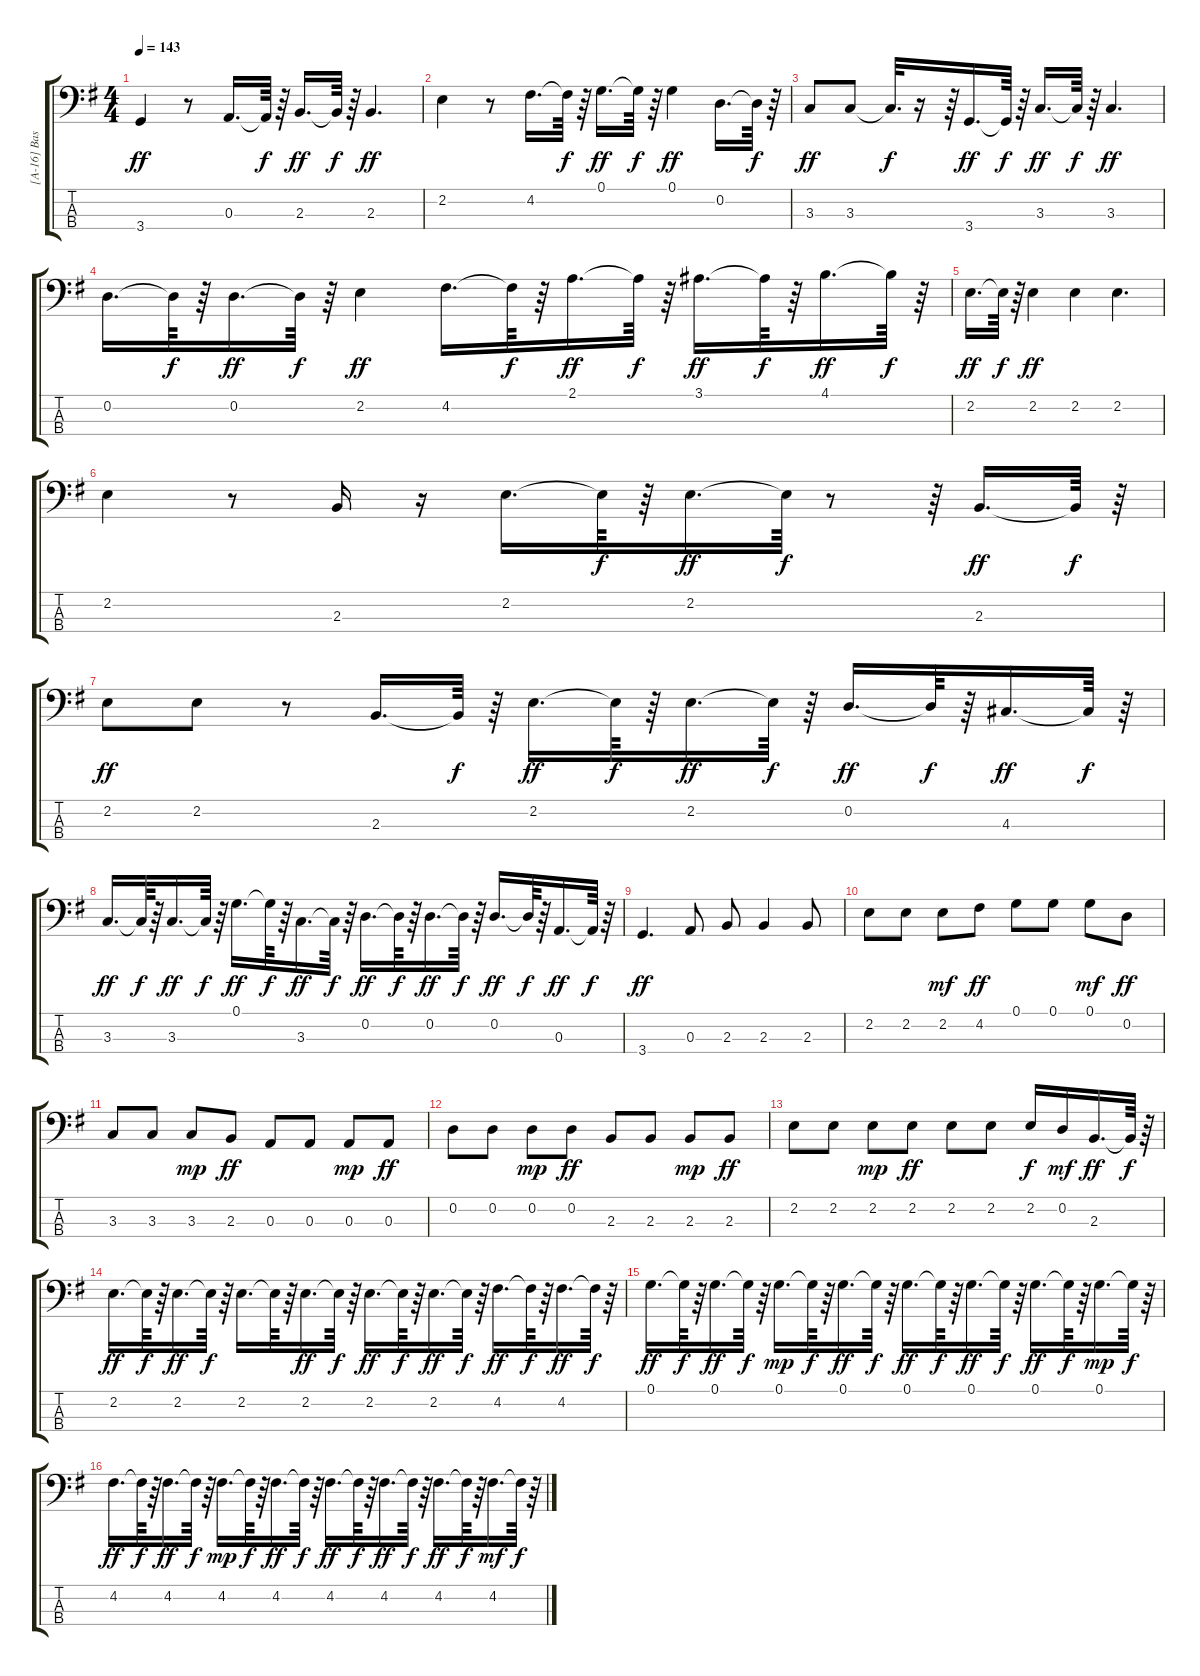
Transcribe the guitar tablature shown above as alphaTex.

\track ("[A-16] Bass" "[A-16] Bas") {instrument fretlessbass}
\staff {score tabs}
\tuning (G2 D2 A1 E1) {hide}
\ts (4 4)
\tempo 143
\clef f4
\ks g
3.4.4{dy ff} r.8 0.3.16{d} 0.3{t}.64{dy f} r.64 2.3.16{d dy ff} 2.3{t}.64{dy f} r.64 2.3.4{d dy ff} |
2.2.4 r.8 4.2.16{d} 4.2{t}.64{dy f} r.64 0.1.16{d dy ff} 0.1{t}.64{dy f} r.64 0.1.4{dy ff} 0.2.16{d} 0.2{t}.64{dy f} r.64 |
3.3.8{dy ff} 3.3.8 3.3{t}.32{d dy f} r.16 r.64 3.4.16{d dy ff} 3.4{t}.64{dy f} r.64 3.3.16{d dy ff} 3.3{t}.64{dy f} r.64 3.3.4{d dy ff} |
0.2.16{d} 0.2{t}.64{dy f} r.64 0.2.16{d dy ff} 0.2{t}.64{dy f} r.64 2.2.4{dy ff} 4.2.16{d} 4.2{t}.64{dy f} r.64 2.1.16{d dy ff} 2.1{t}.64{dy f} r.64 3.1.16{d dy ff} 3.1{t}.64{dy f} r.64 4.1.16{d dy ff} 4.1{t}.64{dy f} r.64 |
2.2.16{d dy ff} 2.2{t}.64{dy f} r.64 2.2.4{dy ff} 2.2.4 2.2.4{d} |
2.2.4 r.8 2.3.16 r.16 2.2.16{d} 2.2{t}.64{dy f} r.64 2.2.16{d dy ff} 2.2{t}.64{dy f} r.8 r.64 2.3.16{d dy ff} 2.3{t}.64{dy f} r.64 |
2.2.8{dy ff} 2.2.8 r.8 2.3.16{d} 2.3{t}.64{dy f} r.64 2.2.16{d dy ff} 2.2{t}.64{dy f} r.64 2.2.16{d dy ff} 2.2{t}.64{dy f} r.64 0.2.16{d dy ff} 0.2{t}.64{dy f} r.64 4.3.16{d dy ff} 4.3{t}.64{dy f} r.64 |
3.3.16{d dy ff} 3.3{t}.64{dy f} r.64 3.3.16{d dy ff} 3.3{t}.64{dy f} r.64 0.1.16{d dy ff} 0.1{t}.64{dy f} r.64 3.3.16{d dy ff} 3.3{t}.64{dy f} r.64 0.2.16{d dy ff} 0.2{t}.64{dy f} r.64 0.2.16{d dy ff} 0.2{t}.64{dy f} r.64 0.2.16{d dy ff} 0.2{t}.64{dy f} r.64 0.3.16{d dy ff} 0.3{t}.64{dy f} r.64 |
3.4.4{d dy ff} 0.3.8 2.3.8 2.3.4 2.3.8 |
2.2.8 2.2.8 2.2.8{dy mf} 4.2.8{dy ff} 0.1.8 0.1.8 0.1.8{dy mf} 0.2.8{dy ff} |
3.3.8 3.3.8 3.3.8{dy mp} 2.3.8{dy ff} 0.3.8 0.3.8 0.3.8{dy mp} 0.3.8{dy ff} |
0.2.8 0.2.8 0.2.8{dy mp} 0.2.8{dy ff} 2.3.8 2.3.8 2.3.8{dy mp} 2.3.8{dy ff} |
2.2.8 2.2.8 2.2.8{dy mp} 2.2.8{dy ff} 2.2.8 2.2.8 2.2.16{dy f} 0.2.16{dy mf} 2.3.16{d dy ff} 2.3{t}.64{dy f} r.64 |
2.2.16{d dy ff} 2.2{t}.64{dy f} r.64 2.2.16{d dy ff} 2.2{t}.64{dy f} r.64 2.2.16{d} 2.2{t}.64 r.64 2.2.16{d dy ff} 2.2{t}.64{dy f} r.64 2.2.16{d dy ff} 2.2{t}.64{dy f} r.64 2.2.16{d dy ff} 2.2{t}.64{dy f} r.64 4.2.16{d dy ff} 4.2{t}.64{dy f} r.64 4.2.16{d dy ff} 4.2{t}.64{dy f} r.64 |
0.1.16{d dy ff} 0.1{t}.64{dy f} r.64 0.1.16{d dy ff} 0.1{t}.64{dy f} r.64 0.1.16{d dy mp} 0.1{t}.64{dy f} r.64 0.1.16{d dy ff} 0.1{t}.64{dy f} r.64 0.1.16{d dy ff} 0.1{t}.64{dy f} r.64 0.1.16{d dy ff} 0.1{t}.64{dy f} r.64 0.1.16{d dy ff} 0.1{t}.64{dy f} r.64 0.1.16{d dy mp} 0.1{t}.64{dy f} r.64 |
4.2.16{d dy ff} 4.2{t}.64{dy f} r.64 4.2.16{d dy ff} 4.2{t}.64{dy f} r.64 4.2.16{d dy mp} 4.2{t}.64{dy f} r.64 4.2.16{d dy ff} 4.2{t}.64{dy f} r.64 4.2.16{d dy ff} 4.2{t}.64{dy f} r.64 4.2.16{d dy ff} 4.2{t}.64{dy f} r.64 4.2.16{d dy ff} 4.2{t}.64{dy f} r.64 4.2.16{d dy mf} 4.2{t}.64{dy f} r.64
